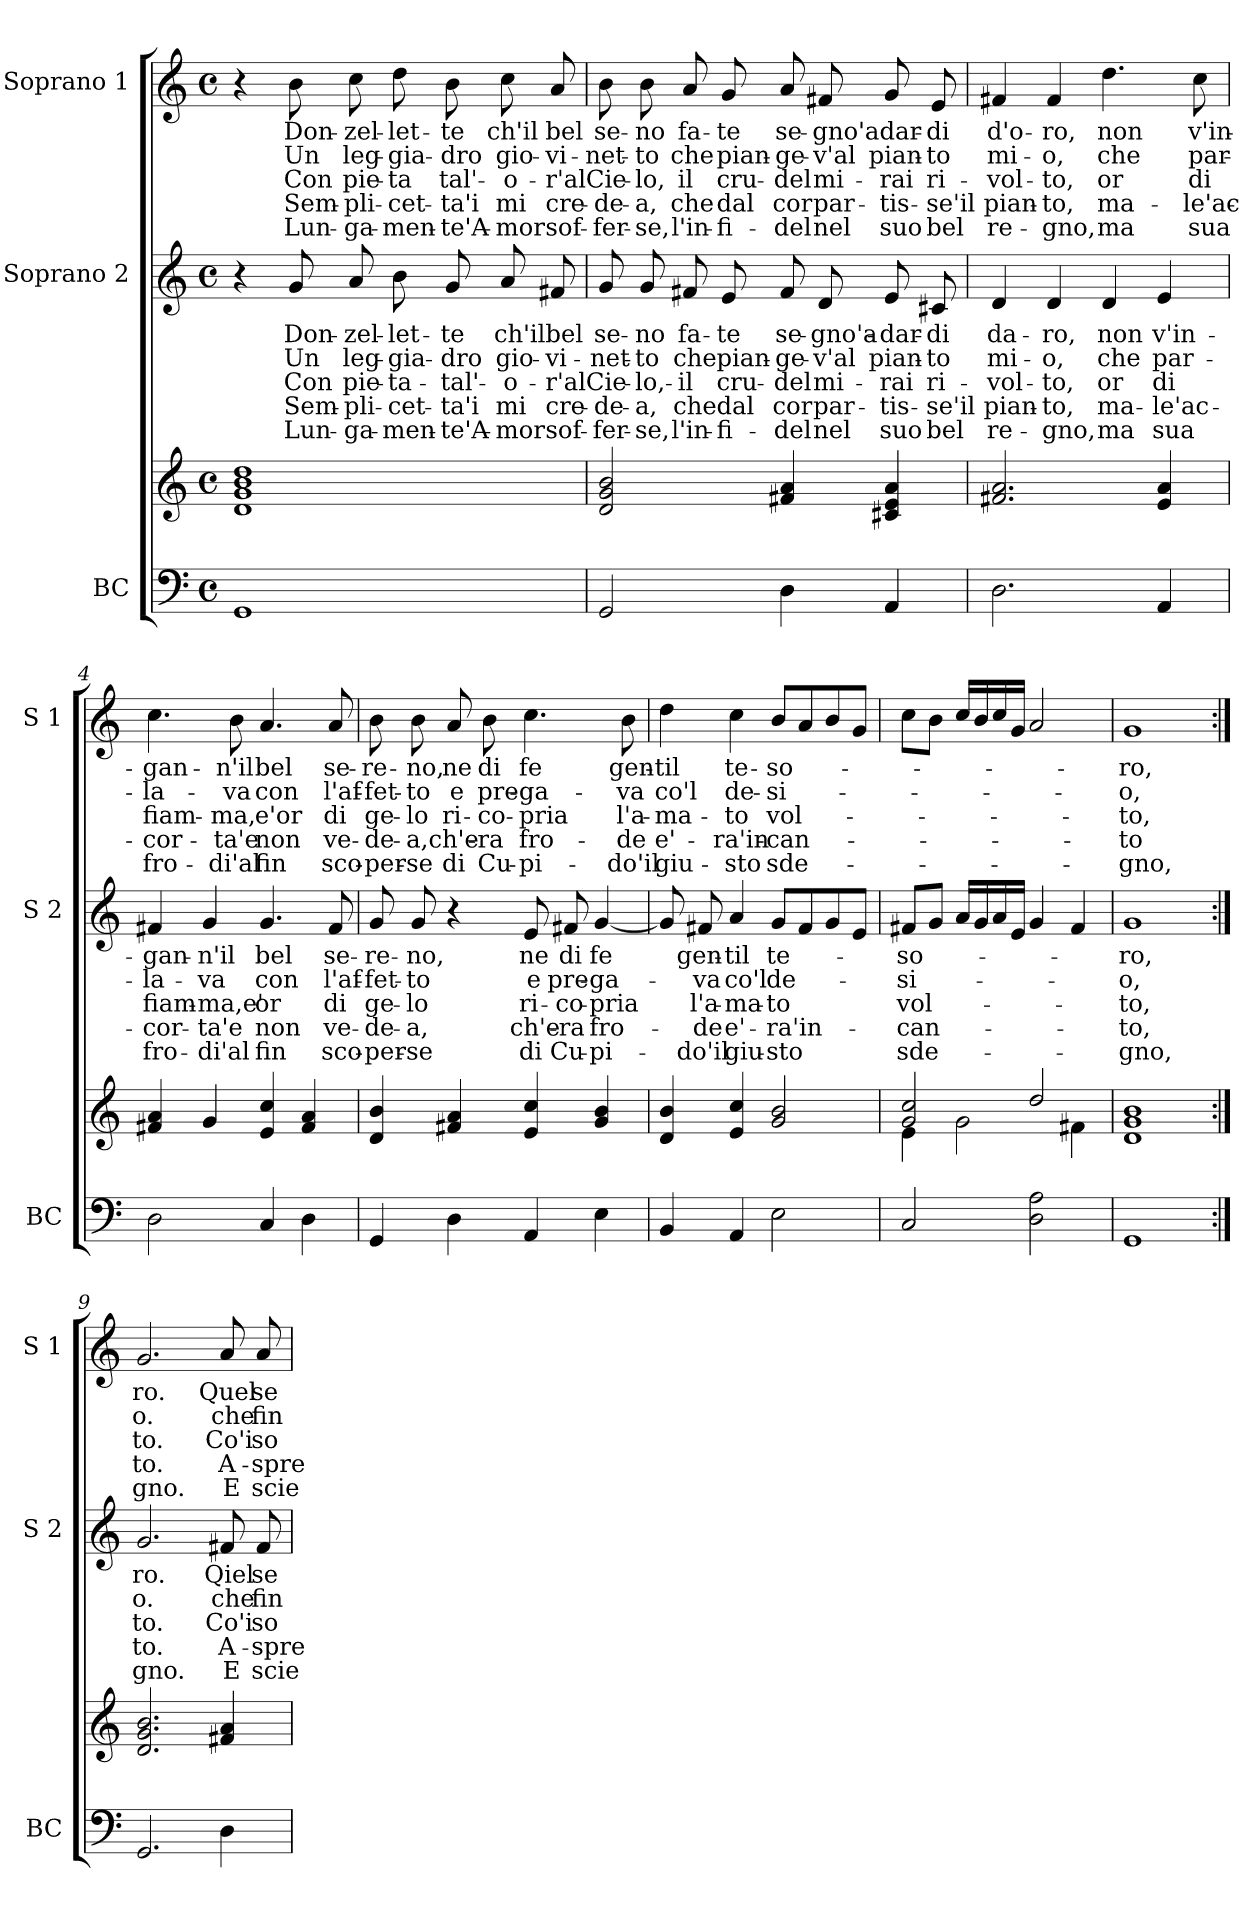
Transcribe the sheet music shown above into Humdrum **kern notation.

**kern	**kern	**kern	**text	**text	**text	**text	**text	**kern	**text	**text	**text	**text	**text
*part3	*part3	*part2	*part2	*part2	*part2	*part2	*part2	*part1	*part1	*part1	*part1	*part1	*part1
*staff4	*staff3	*staff2	*staff2	*staff2	*staff2	*staff2	*staff2	*staff1	*staff1	*staff1	*staff1	*staff1	*staff1
*I"BC	*	*I"Soprano 2	*	*	*	*	*	*I"Soprano 1	*	*	*	*	*
*I'BC	*	*I'S 2	*	*	*	*	*	*I'S 1	*	*	*	*	*
*clefF4	*clefG2	*clefG2	*	*	*	*	*	*clefG2	*	*	*	*	*
*k[]	*k[]	*k[]	*	*	*	*	*	*k[]	*	*	*	*	*
*C:	*C:	*C:	*	*	*	*	*	*C:	*	*	*	*	*
*M4/4	*M4/4	*M4/4	*	*	*	*	*	*M4/4	*	*	*	*	*
*met(c)	*met(c)	*met(c)	*	*	*	*	*	*met(c)	*	*	*	*	*
=1	=1	=1	=1	=1	=1	=1	=1	=1	=1	=1	=1	=1	=1
1GG	1d 1g 1b 1dd	4r	.	.	.	.	.	4r	.	.	.	.	.
.	.	8g/	Don-	Un	Con	Sem-	Lun-	8b\	Don-	Un	Con	Sem-	Lun-
.	.	8a/	-zel-	leg-	pie-	-pli-	-ga-	8cc\	-zel-	leg-	pie-	-pli-	-ga-
.	.	8b\	-let-	-gia-	-ta-	-cet-	-men-	8dd\	-let-	-gia-	-ta	-cet-	-men-
.	.	8g/	-te	-dro	-tal'-	-ta'i	-te'A-	8b\	-te	-dro	tal'-	-ta'i	-te'A-
.	.	8a/	ch'il	gio-	-o-	mi	-mor	8cc\	ch'il	gio-	-o-	mi	-mor
.	.	8f#X/	bel	-vi-	-r'al	cre-	sof-	8a/	bel	-vi-	-r'al	cre-	sof-
=2	=2	=2	=2	=2	=2	=2	=2	=2	=2	=2	=2	=2	=2
2GG/	2d/ 2g/ 2b/	8g/	se-	-net-	Cie-	-de-	-fer-	8b\	se-	-net-	Cie-	-de-	-fer-
.	.	8g/	-no	-to	-lo,-	-a,	-se,	8b\	-no	-to	-lo,	-a,	-se,
.	.	8f#X/	fa-	che	-il	che	l'in-	8a/	fa-	che	il	che	l'in-
.	.	8e/	-te	pian-	cru-	dal	-fi-	8g/	-te	pian-	cru-	dal	-fi-
4D\	4f#X/ 4a/	8f#/	se-	-ge-	-del	cor	-del	8a/	se-	-ge-	-del	cor	-del
.	.	8d/	-gno'a-	-v'al	mi-	par-	nel	8f#X/	-gno'a	-v'al	mi-	par-	nel
4AA/	4c#X/ 4e/ 4a/	8e/	-dar-	pian-	-rai	-tis-	suo	8g/	dar-	pian-	-rai	-tis-	suo
.	.	8c#X/	-di	-to	ri-	-se'il	bel	8e/	-di	-to	ri-	-se'il	bel
=3	=3	=3	=3	=3	=3	=3	=3	=3	=3	=3	=3	=3	=3
2.D\	2.f#X/ 2.a/	4d/	da-	mi-	-vol-	pian-	re-	4f#X/	d'o-	mi-	-vol-	pian-	re-
.	.	4d/	-ro,	-o,	-to,	-to,	-gno,	4f#/	-ro,	-o,	-to,	-to,	-gno,
.	.	4d/	non	che	or	ma-	ma	4.dd\	non	che	or	ma-	ma
4AA/	4e/ 4a/	4e/	v'in-	par-	di	-le'ac-	sua	.	.	.	.	.	.
.	.	.	.	.	.	.	.	8cc\	v'in-	par-	di	-le'ac-	sua
=4	=4	=4	=4	=4	=4	=4	=4	=4	=4	=4	=4	=4	=4
2D\	4f#X/ 4a/	4f#X/	-gan-	-la-	fiam-	-cor-	fro-	4.cc\	-gan-	-la-	fiam-	-cor-	fro-
.	4g/	4g/	-n'il	-va	-ma,e'	-ta'e	-di'al	.	.	.	.	.	.
.	.	.	.	.	.	.	.	8b\	-n'il	-va	-ma,	-ta'e	-di'al
4C/	4e/ 4cc/	4.g/	bel	con	or	non	fin	4.a/	bel	con	e'or	non	fin
4D\	4f#/ 4a/	.	.	.	.	.	.	.	.	.	.	.	.
.	.	8f#/	se-	l'af-	di	ve-	sco-	8a/	se-	l'af-	di	ve-	sco-
!!LO:LB:g=z
=5	=5	=5	=5	=5	=5	=5	=5	=5	=5	=5	=5	=5	=5
4GG/	4d/ 4b/	8g/	-re-	-fet-	ge-	-de-	-per-	8b\	-re-	-fet-	ge-	-de-	-per-
.	.	8g/	-no,	-to	-lo	-a,	-se	8b\	-no,	-to	-lo	-a,	-se
4D\	4f#X/ 4a/	4r	.	.	.	.	.	8a/	ne	e	ri-	ch'e-	di
.	.	.	.	.	.	.	.	8b\	di	pre-	-co-	-ra	Cu-
4AA/	4e/ 4cc/	8e/	ne	e	ri-	ch'e-	di	4.cc\	fe	-ga-	-pria	fro-	-pi-
.	.	8f#X/	di	pre-	-co-	-ra	Cu-	.	.	.	.	.	.
4E\	4g/ 4b/	[4g/	fe	-ga-	-pria	fro-	-pi-	.	.	.	.	.	.
.	.	.	.	.	.	.	.	8b\	gen-	-va	l'a-	-de	-do'il
=6	=6	=6	=6	=6	=6	=6	=6	=6	=6	=6	=6	=6	=6
4BB/	4d/ 4b/	8g/]	.	.	.	.	.	4dd\	-til	co'l	-ma-	e'-	giu-
.	.	8f#X/	gen-	-va	l'a-	-de	-do'il	.	.	.	.	.	.
4AA/	4e/ 4cc/	4a/	-til	co'l	-ma-	e'-	giu-	4cc\	te-	de-	-to	-ra'in-	-sto
2E\	2g/ 2b/	8g/L	te-	de-	-to	-ra'in-	-sto	8b/L	-so-	-si-	vol-	-can-	sde-
.	.	8f#/	.	.	.	.	.	8a/	.	.	.	.	.
.	.	8g/	.	.	.	.	.	8b/	.	.	.	.	.
.	.	8e/J	.	.	.	.	.	8g/J	.	.	.	.	.
=7	=7	=7	=7	=7	=7	=7	=7	=7	=7	=7	=7	=7	=7
*	*^	*	*	*	*	*	*	*	*	*	*	*	*
2C/	2g/ 2cc/	4e\	8f#X/L	-so-	-si-	vol-	-can-	sde-	8cc\L	.	.	.	.	.
.	.	.	8g/J	.	.	.	.	.	8b\J	.	.	.	.	.
.	.	2g\	16a/LL	.	.	.	.	.	16cc/LL	.	.	.	.	.
.	.	.	16g/	.	.	.	.	.	16b/	.	.	.	.	.
.	.	.	16a/	.	.	.	.	.	16cc/	.	.	.	.	.
.	.	.	16e/JJ	.	.	.	.	.	16g/JJ	.	.	.	.	.
2D\ 2A\	2dd/	.	4g/	.	.	.	.	.	2a/	.	.	.	.	.
.	.	4f#X\	4f#/	.	.	.	.	.	.	.	.	.	.	.
*	*v	*v	*	*	*	*	*	*	*	*	*	*	*	*
=8	=8	=8	=8	=8	=8	=8	=8	=8	=8	=8	=8	=8	=8
1GG	1d 1g 1b	1g	-ro,	-o,	-to,	-to,	-gno,	1g	-ro,	-o,	-to,	-to	-gno,
=9:|!	=9:|!	=9:|!	=9:|!	=9:|!	=9:|!	=9:|!	=9:|!	=9:|!	=9:|!	=9:|!	=9:|!	=9:|!	=9:|!
2.GG/	2.d/ 2.g/ 2.b/	2.g/	ro.	o.	to.	to.	gno.	2.g/	ro.	o.	to.	to.	gno.
4D\	4f#X/ 4a/	8f#X/	Qiel	che	Co'i	A-	E	8a/	Quel	che	Co'i	A-	E
.	.	8f#/	se-	fin-	so-	-spre-	scie-	8a/	se-	fin-	so-	-spre	scie-
=	=	=	=	=	=	=	=	=	=	=	=	=	=
*-	*-	*-	*-	*-	*-	*-	*-	*-	*-	*-	*-	*-	*-
